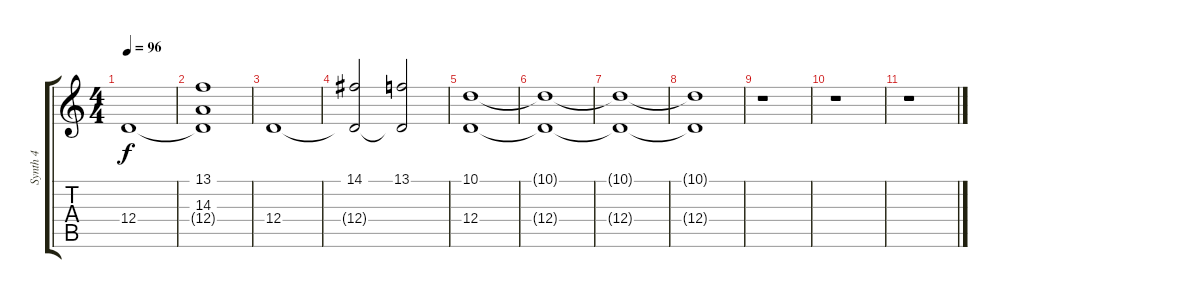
\track ("Synth 4" "Synth 4") {instrument fx6goblins}
\staff {score tabs}
\tuning (E4 B3 G3 D3 A2 E2) {hide}
\ts (4 4)
\tempo 96
\clef g2
\ks c
12.4.1{dy f} |
(13.1 14.3 12.4{t}).1 |
12.4.1 |
(14.1 12.4{t}).2 (13.1 12.4{t}).2 |
(10.1 12.4).1 |
(10.1{t} 12.4{t}).1 |
(10.1{t} 12.4{t}).1{volume 0} |
(10.1{t} 12.4{t}).1 |
r.1 |
r.1 |
r.1
